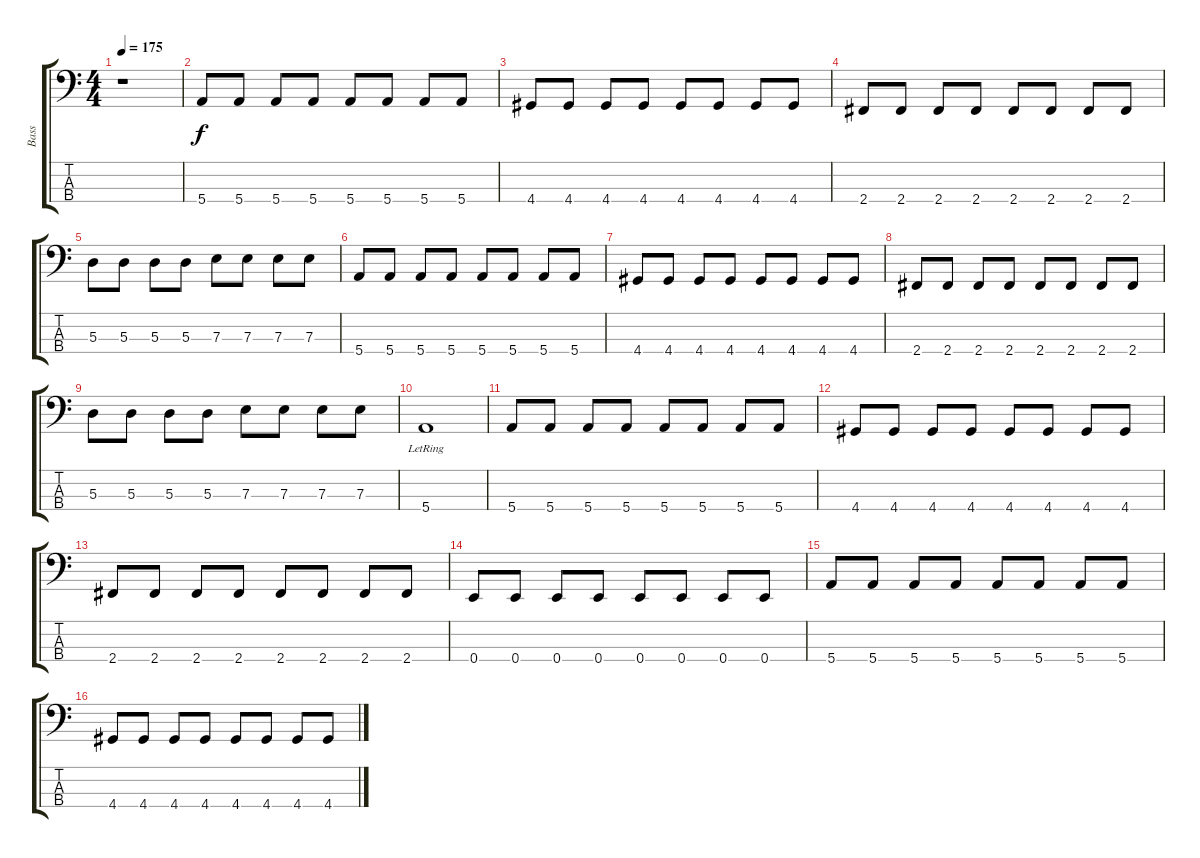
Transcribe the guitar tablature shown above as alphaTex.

\track ("Bass" "Bass") {instrument electricbasspick}
\staff {score tabs}
\tuning (G2 D2 A1 E1) {hide}
\ts (4 4)
\tempo 175
\clef f4
\ks c
r.1{dy f instrument electricbasspick} |
5.4.8 5.4.8 5.4.8 5.4.8 5.4.8 5.4.8 5.4.8 5.4.8 |
4.4.8 4.4.8 4.4.8 4.4.8 4.4.8 4.4.8 4.4.8 4.4.8 |
2.4.8 2.4.8 2.4.8 2.4.8 2.4.8 2.4.8 2.4.8 2.4.8 |
5.3.8 5.3.8 5.3.8 5.3.8 7.3.8 7.3.8 7.3.8 7.3.8 |
5.4.8 5.4.8 5.4.8 5.4.8 5.4.8 5.4.8 5.4.8 5.4.8 |
4.4.8 4.4.8 4.4.8 4.4.8 4.4.8 4.4.8 4.4.8 4.4.8 |
2.4.8 2.4.8 2.4.8 2.4.8 2.4.8 2.4.8 2.4.8 2.4.8 |
5.3.8 5.3.8 5.3.8 5.3.8 7.3.8 7.3.8 7.3.8 7.3.8 |
5.4{lr}.1 |
5.4.8 5.4.8 5.4.8 5.4.8 5.4.8 5.4.8 5.4.8 5.4.8 |
4.4.8 4.4.8 4.4.8 4.4.8 4.4.8 4.4.8 4.4.8 4.4.8 |
2.4.8 2.4.8 2.4.8 2.4.8 2.4.8 2.4.8 2.4.8 2.4.8 |
0.4.8 0.4.8 0.4.8 0.4.8 0.4.8 0.4.8 0.4.8 0.4.8 |
5.4.8 5.4.8 5.4.8 5.4.8 5.4.8 5.4.8 5.4.8 5.4.8 |
4.4.8 4.4.8 4.4.8 4.4.8 4.4.8 4.4.8 4.4.8 4.4.8
